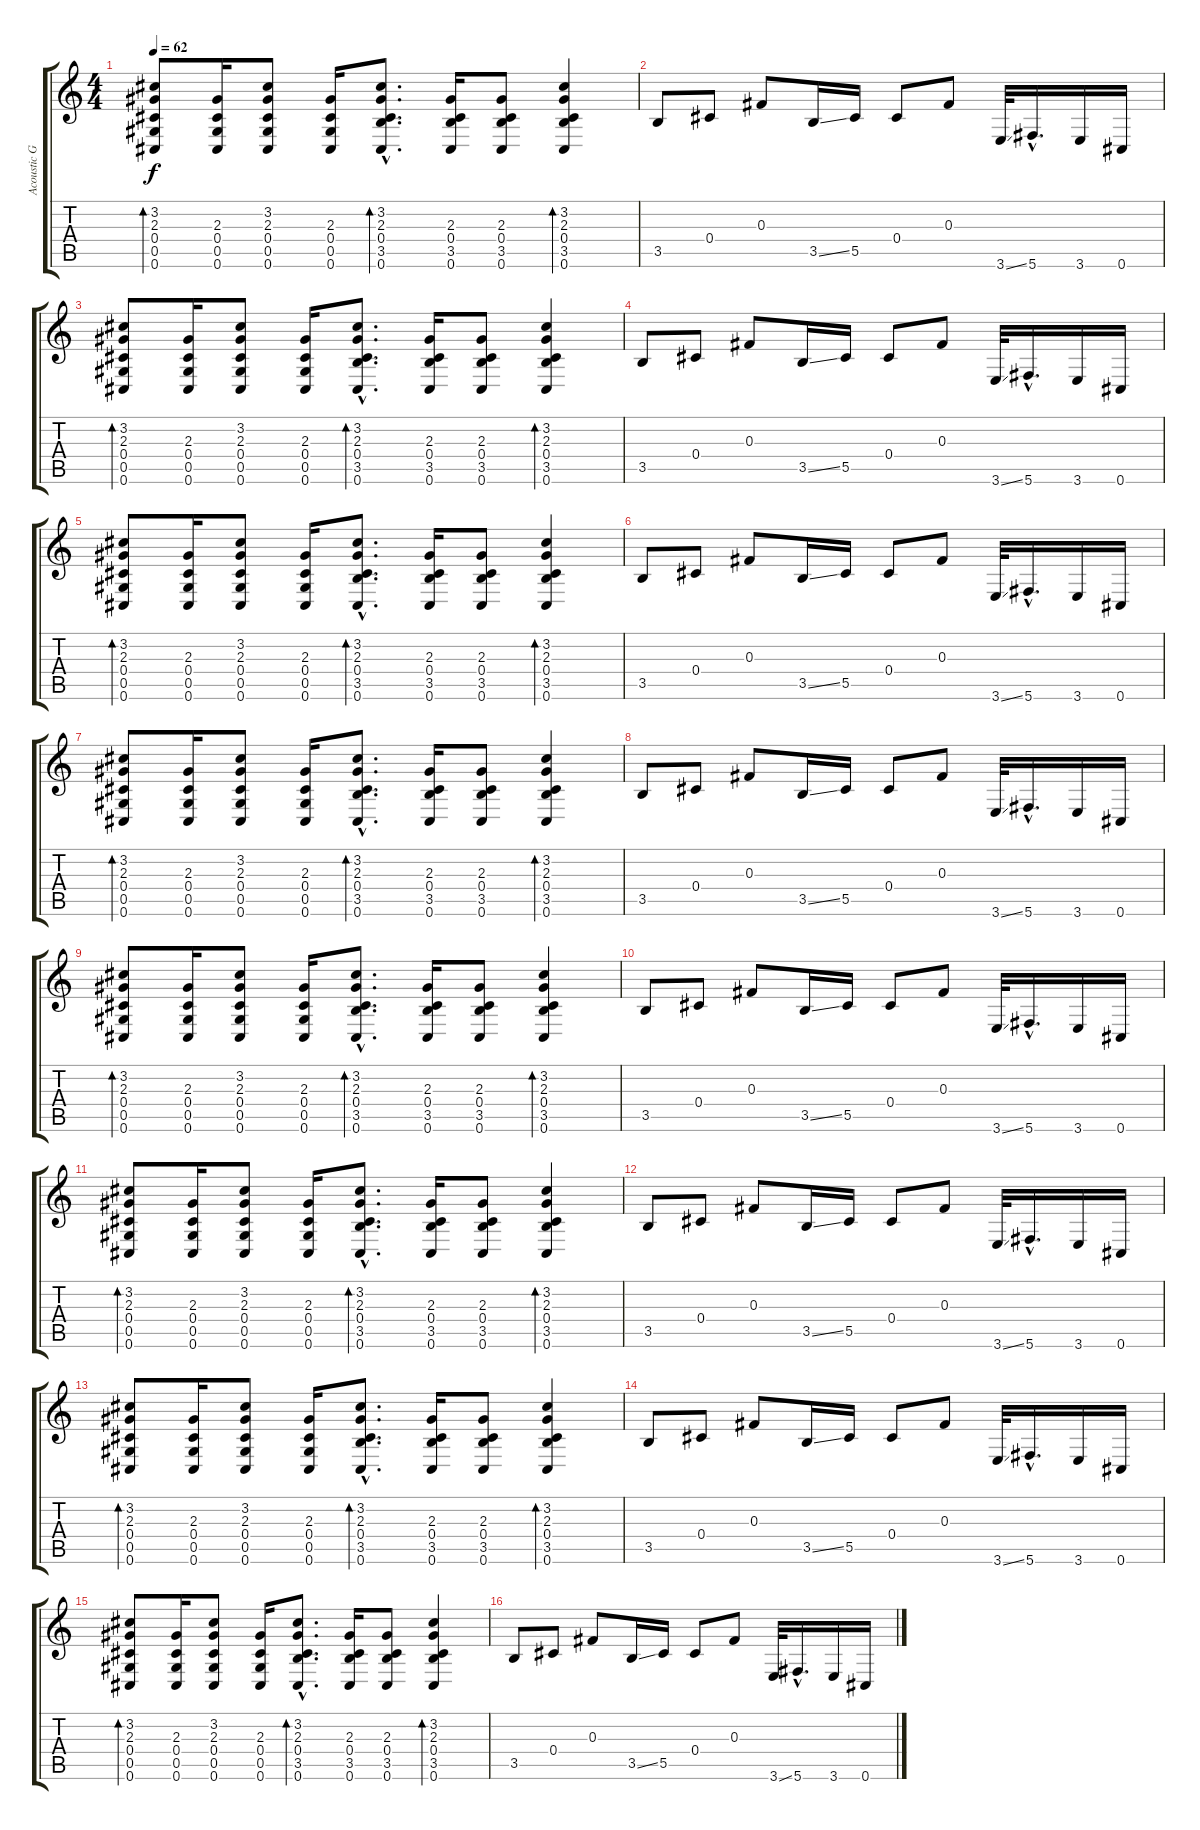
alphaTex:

\track ("Acoustic Guitar (Rhthym)" "Acoustic G") {instrument acousticguitarsteel}
\staff {score tabs}
\tuning (Eb4 Bb3 Gb3 Db3 Ab2 Db2) {hide}
\ts (4 4)
\tempo 62
\clef g2
\ks c
(3.2 2.3 0.4 0.5 0.6).8{bd 60 dy f} (2.3 0.4 0.5 0.6).16 (3.2 2.3 0.4 0.5 0.6).8 (2.3 0.4 0.5 0.6).16 (3.2{hac} 2.3{hac} 0.4{hac} 3.5{hac} 0.6{hac}).8{d bd 60} (2.3 0.4 3.5 0.6).16 (2.3 0.4 3.5 0.6).8 (3.2 2.3 0.4 3.5 0.6).4{bd 60} |
3.5.8 0.4.8 0.3.8 3.5{ss}.16 5.5.16 0.4.8 0.3.8 3.6{ss}.32 5.6{hac}.16{d} 3.6.16 0.6.16 |
(3.2 2.3 0.4 0.5 0.6).8{bd 60} (2.3 0.4 0.5 0.6).16 (3.2 2.3 0.4 0.5 0.6).8 (2.3 0.4 0.5 0.6).16 (3.2{hac} 2.3{hac} 0.4{hac} 3.5{hac} 0.6{hac}).8{d bd 60} (2.3 0.4 3.5 0.6).16 (2.3 0.4 3.5 0.6).8 (3.2 2.3 0.4 3.5 0.6).4{bd 60} |
3.5.8 0.4.8 0.3.8 3.5{ss}.16 5.5.16 0.4.8 0.3.8 3.6{ss}.32 5.6{hac}.16{d} 3.6.16 0.6.16 |
(3.2 2.3 0.4 0.5 0.6).8{bd 60} (2.3 0.4 0.5 0.6).16 (3.2 2.3 0.4 0.5 0.6).8 (2.3 0.4 0.5 0.6).16 (3.2{hac} 2.3{hac} 0.4{hac} 3.5{hac} 0.6{hac}).8{d bd 60} (2.3 0.4 3.5 0.6).16 (2.3 0.4 3.5 0.6).8 (3.2 2.3 0.4 3.5 0.6).4{bd 60} |
3.5.8 0.4.8 0.3.8 3.5{ss}.16 5.5.16 0.4.8 0.3.8 3.6{ss}.32 5.6{hac}.16{d} 3.6.16 0.6.16 |
(3.2 2.3 0.4 0.5 0.6).8{bd 60} (2.3 0.4 0.5 0.6).16 (3.2 2.3 0.4 0.5 0.6).8 (2.3 0.4 0.5 0.6).16 (3.2{hac} 2.3{hac} 0.4{hac} 3.5{hac} 0.6{hac}).8{d bd 60} (2.3 0.4 3.5 0.6).16 (2.3 0.4 3.5 0.6).8 (3.2 2.3 0.4 3.5 0.6).4{bd 60} |
3.5.8 0.4.8 0.3.8 3.5{ss}.16 5.5.16 0.4.8 0.3.8 3.6{ss}.32 5.6{hac}.16{d} 3.6.16 0.6.16 |
(3.2 2.3 0.4 0.5 0.6).8{bd 60} (2.3 0.4 0.5 0.6).16 (3.2 2.3 0.4 0.5 0.6).8 (2.3 0.4 0.5 0.6).16 (3.2{hac} 2.3{hac} 0.4{hac} 3.5{hac} 0.6{hac}).8{d bd 60} (2.3 0.4 3.5 0.6).16 (2.3 0.4 3.5 0.6).8 (3.2 2.3 0.4 3.5 0.6).4{bd 60} |
3.5.8 0.4.8 0.3.8 3.5{ss}.16 5.5.16 0.4.8 0.3.8 3.6{ss}.32 5.6{hac}.16{d} 3.6.16 0.6.16 |
(3.2 2.3 0.4 0.5 0.6).8{bd 60} (2.3 0.4 0.5 0.6).16 (3.2 2.3 0.4 0.5 0.6).8 (2.3 0.4 0.5 0.6).16 (3.2{hac} 2.3{hac} 0.4{hac} 3.5{hac} 0.6{hac}).8{d bd 60} (2.3 0.4 3.5 0.6).16 (2.3 0.4 3.5 0.6).8 (3.2 2.3 0.4 3.5 0.6).4{bd 60} |
3.5.8 0.4.8 0.3.8 3.5{ss}.16 5.5.16 0.4.8 0.3.8 3.6{ss}.32 5.6{hac}.16{d} 3.6.16 0.6.16 |
(3.2 2.3 0.4 0.5 0.6).8{bd 60} (2.3 0.4 0.5 0.6).16 (3.2 2.3 0.4 0.5 0.6).8 (2.3 0.4 0.5 0.6).16 (3.2{hac} 2.3{hac} 0.4{hac} 3.5{hac} 0.6{hac}).8{d bd 60} (2.3 0.4 3.5 0.6).16 (2.3 0.4 3.5 0.6).8 (3.2 2.3 0.4 3.5 0.6).4{bd 60} |
3.5.8 0.4.8 0.3.8 3.5{ss}.16 5.5.16 0.4.8 0.3.8 3.6{ss}.32 5.6{hac}.16{d} 3.6.16 0.6.16 |
(3.2 2.3 0.4 0.5 0.6).8{bd 60} (2.3 0.4 0.5 0.6).16 (3.2 2.3 0.4 0.5 0.6).8 (2.3 0.4 0.5 0.6).16 (3.2{hac} 2.3{hac} 0.4{hac} 3.5{hac} 0.6{hac}).8{d bd 60} (2.3 0.4 3.5 0.6).16 (2.3 0.4 3.5 0.6).8 (3.2 2.3 0.4 3.5 0.6).4{bd 60} |
3.5.8 0.4.8 0.3.8 3.5{ss}.16 5.5.16 0.4.8 0.3.8 3.6{ss}.32 5.6{hac}.16{d} 3.6.16 0.6.16
